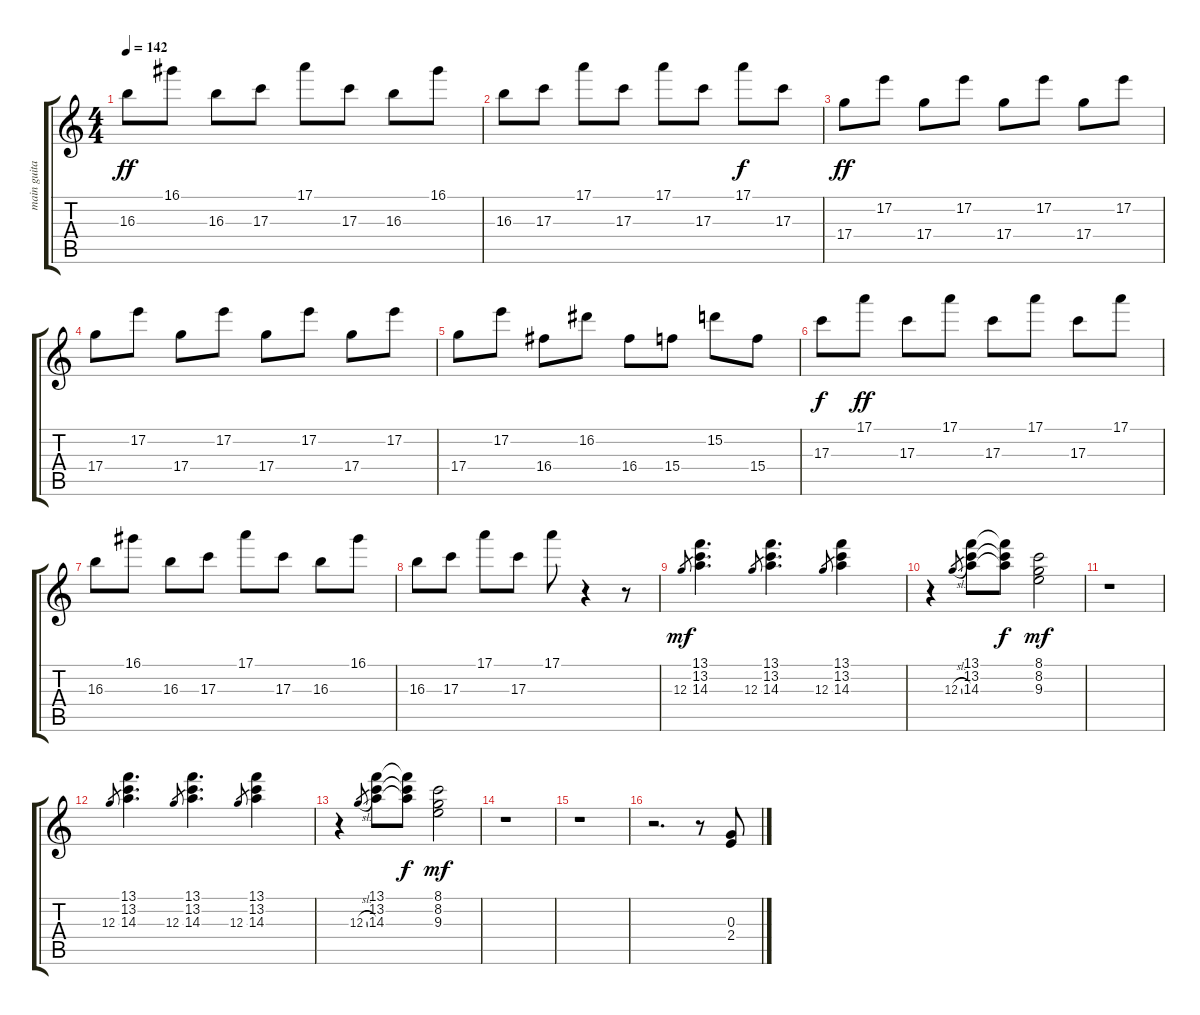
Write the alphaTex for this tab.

\track ("main guitar" "main guita") {instrument overdrivenguitar}
\staff {score tabs}
\tuning (E4 B3 G3 D3 A2 E2) {hide}
\ts (4 4)
\tempo 142
\clef g2
\ks c
16.3.8{dy ff} 16.1.8 16.3.8 17.3.8 17.1.8 17.3.8 16.3.8 16.1.8 |
16.3.8 17.3.8 17.1.8 17.3.8 17.1.8 17.3.8 17.1.8{dy f} 17.3.8 |
17.4.8{dy ff} 17.2.8 17.4.8 17.2.8 17.4.8 17.2.8 17.4.8 17.2.8 |
17.4.8 17.2.8 17.4.8 17.2.8 17.4.8 17.2.8 17.4.8 17.2.8 |
17.4.8 17.2.8 16.4.8 16.2.8 16.4.8 15.4.8 15.2.8 15.4.8 |
17.3.8{dy f} 17.1.8{dy ff} 17.3.8 17.1.8 17.3.8 17.1.8 17.3.8 17.1.8 |
16.3.8 16.1.8 16.3.8 17.3.8 17.1.8 17.3.8 16.3.8 16.1.8 |
16.3.8 17.3.8 17.1.8 17.3.8 17.1.8 r.4 r.8 |
12.3.8{gr dy mf} (13.1 13.2 14.3).4{d} 12.3.8{gr} (13.1 13.2 14.3).4{d} 12.3.8{gr} (13.1 13.2 14.3).4 |
r.4 12.3{sl}.8{gr} (13.1 13.2 14.3).8 (13.1{t} 13.2{t} 14.3{t}).8{dy f} (8.1 8.2 9.3).2{dy mf} |
r.1 |
12.3.8{gr} (13.1 13.2 14.3).4{d} 12.3.8{gr} (13.1 13.2 14.3).4{d} 12.3.8{gr} (13.1 13.2 14.3).4 |
r.4 12.3{sl}.8{gr} (13.1 13.2 14.3).8 (13.1{t} 13.2{t} 14.3{t}).8{dy f} (8.1 8.2 9.3).2{dy mf} |
r.1 |
r.1 |
r.2{d} r.8 (0.3 2.4).8
